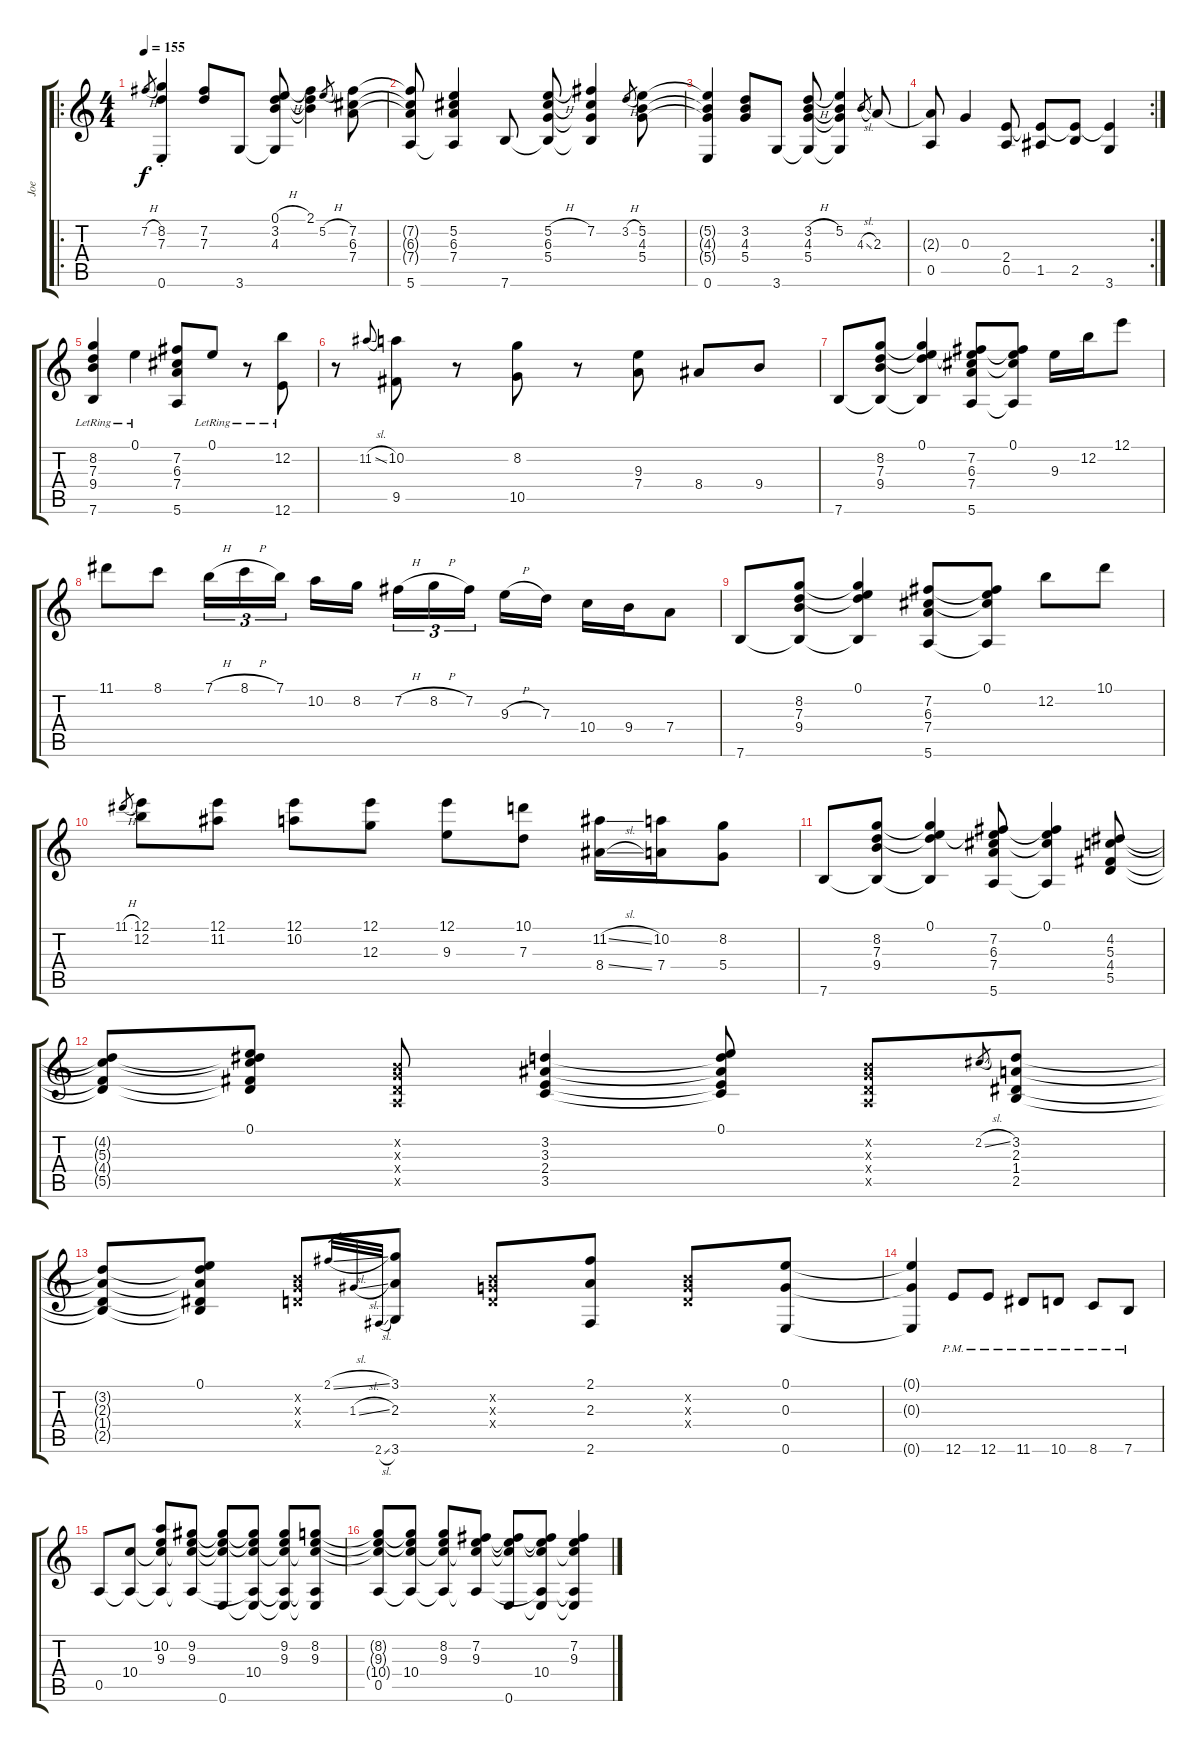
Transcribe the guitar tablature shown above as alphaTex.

\track ("Joe" "Joe") {instrument acousticguitarsteel}
\staff {score tabs}
\tuning (E4 B3 G3 D3 A2 E2) {hide}
\ro
\ts (4 4)
\tempo 155
\clef g2
\ks c
7.2{h}.8{gr dy f} (8.2 7.3 0.6{st}).4 (7.2 7.3).8 3.6.8 (0.1{h} 3.2 4.3 3.6{t}).8 (2.1 3.2{t} 4.3{t}).4 5.2{h}.8{gr} (7.2 6.3 7.4).8 |
(7.2{t} 6.3{t} 7.4{t} 5.6).8 (5.2 6.3 7.4 5.6{t}).4 7.6.8 (5.2{h} 6.3 5.4 7.6{t}).8 (7.2 6.3{t} 5.4{t} 7.6{t}).4 3.2{h}.8{gr} (5.2 4.3 5.4).8 |
(5.2{t} 4.3{t} 5.4{t} 0.6).4 (3.2 4.3 5.4).8 3.6.8 (3.2{h} 4.3 5.4 3.6{t}).8 (5.2 4.3{t} 5.4{t} 3.6{t}).4 4.3{sl}.8{gr} 2.3.8 |
\rc 2
(2.3{t} 0.5).8 0.3.4 (2.4 0.5).8 (2.4{t} 1.5).8 (2.4{t} 2.5).8 (2.4{t} 3.6).4 |
(8.2 7.3 9.4 7.6{lr}).4 0.1{lr}.4 (7.2 6.3 7.4 5.6).8 0.1{lr}.8 r.8 (12.2{lr} 12.6).8 |
r.8 11.2{sl}.8{gr onbeat} (10.2 9.5).8 r.8 (8.2 10.5).8 r.8 (9.3 7.4).8 8.4.8 9.4.8 |
7.6.8 (8.2 7.3 9.4 7.6{t}).8 (0.1 8.2{t} 7.3{t} 7.6{t}).4 (0.1{t} 7.2 6.3 7.4 5.6).8 (0.1 7.2{t} 6.3{t} 5.6{t}).8 9.3.16 12.2.16 12.1.8 |
11.1.8 8.1.8 7.1{h}.16{tu (3 2)} 8.1{h}.16{tu (3 2)} 7.1.16{tu (3 2) beam splitsecondary} 10.2.16 8.2.16 7.2{h}.16{tu (3 2)} 8.2{h}.16{tu (3 2)} 7.2.16{tu (3 2) beam splitsecondary} 9.3{h}.16 7.3.16 10.4.16 9.4.16 7.4.8 |
7.6.8 (8.2 7.3 9.4 7.6{t}).8 (0.1 8.2{t} 7.3{t} 7.6{t}).4 (7.2 6.3 7.4 5.6).8 (0.1 7.2{t} 6.3{t} 5.6{t}).8 12.2.8 10.1.8 |
11.1{h}.8{gr} (12.1 12.2).8 (12.1 11.2).8 (12.1 10.2).8 (12.1 12.3).8 (12.1 9.3).8 (10.1 7.3).8 (11.2{sl} 8.4{sl}).16 (10.2 7.4).16 (8.2 5.4).8 |
7.6.8 (8.2 7.3 9.4 7.6{t}).8 (0.1 8.2{t} 7.3{t} 7.6{t}).4 (0.1{t} 7.2 6.3 7.4 5.6).8 (0.1 7.2{t} 6.3{t} 5.6{t}).4 (4.2 5.3 4.4 5.5).8 |
(4.2{t} 5.3{t} 4.4{t} 5.5{t}).8 (0.1 4.2{t} 5.3{t} 4.4{t} 5.5{t}).8 (0.2{x} 0.3{x} 0.4{x} 0.5{x}).8 (3.2 3.3 2.4 3.5).4 (0.1 3.2{t} 3.3{t} 2.4{t} 3.5{t}).8 (0.2{x} 0.3{x} 0.4{x} 0.5{x}).8 2.2{sl}.8{gr} (3.2 2.3 1.4 2.5).8 |
(3.2{t} 2.3{t} 1.4{t} 2.5{t}).8 (0.1 3.2{t} 2.3{t} 1.4{t} 2.5{t}).8 (0.2{x} 0.3{x} 0.4{x}).8 2.1{sl}.32{gr} 1.3{sl}.32{gr} 2.6{sl}.32{gr} (3.1 2.3 3.6).8 (0.2{x} 0.3{x} 0.4{x}).8 (2.1 2.3 2.6).8 (0.2{x} 0.3{x} 0.4{x}).8 (0.1 0.3 0.6).8 |
(0.1{t} 0.3{t} 0.6{t}).4 12.6{pm}.8 12.6{pm}.8 11.6{pm}.8 10.6{pm}.8 8.6{pm}.8 7.6{pm}.8 |
0.5.8 (10.4 0.5{t}).8 (10.2 9.3 10.4{t} 0.5{t}).8 (9.2 9.3 10.4{t} 0.5{t}).8 (9.2{t} 9.3{t} 10.4{t} 0.6).8 (9.2{t} 9.3{t} 10.4 0.5{t} 0.6{t}).8 (9.2 9.3 10.4{t} 0.5{t} 0.6{t}).8 (8.2 9.3 10.4{t} 0.5{t} 0.6{t}).8 |
(8.2{t} 9.3{t} 10.4{t} 0.5).8 (8.2{t} 9.3{t} 10.4 0.5{t}).8 (8.2 9.3 10.4{t} 0.5{t}).8 (7.2 9.3 10.4{t} 0.5{t}).8 (7.2{t} 9.3{t} 10.4{t} 0.6).8 (7.2{t} 9.3{t} 10.4 0.5{t} 0.6{t}).8 (7.2 9.3 10.4{t} 0.5{t} 0.6{t}).4
